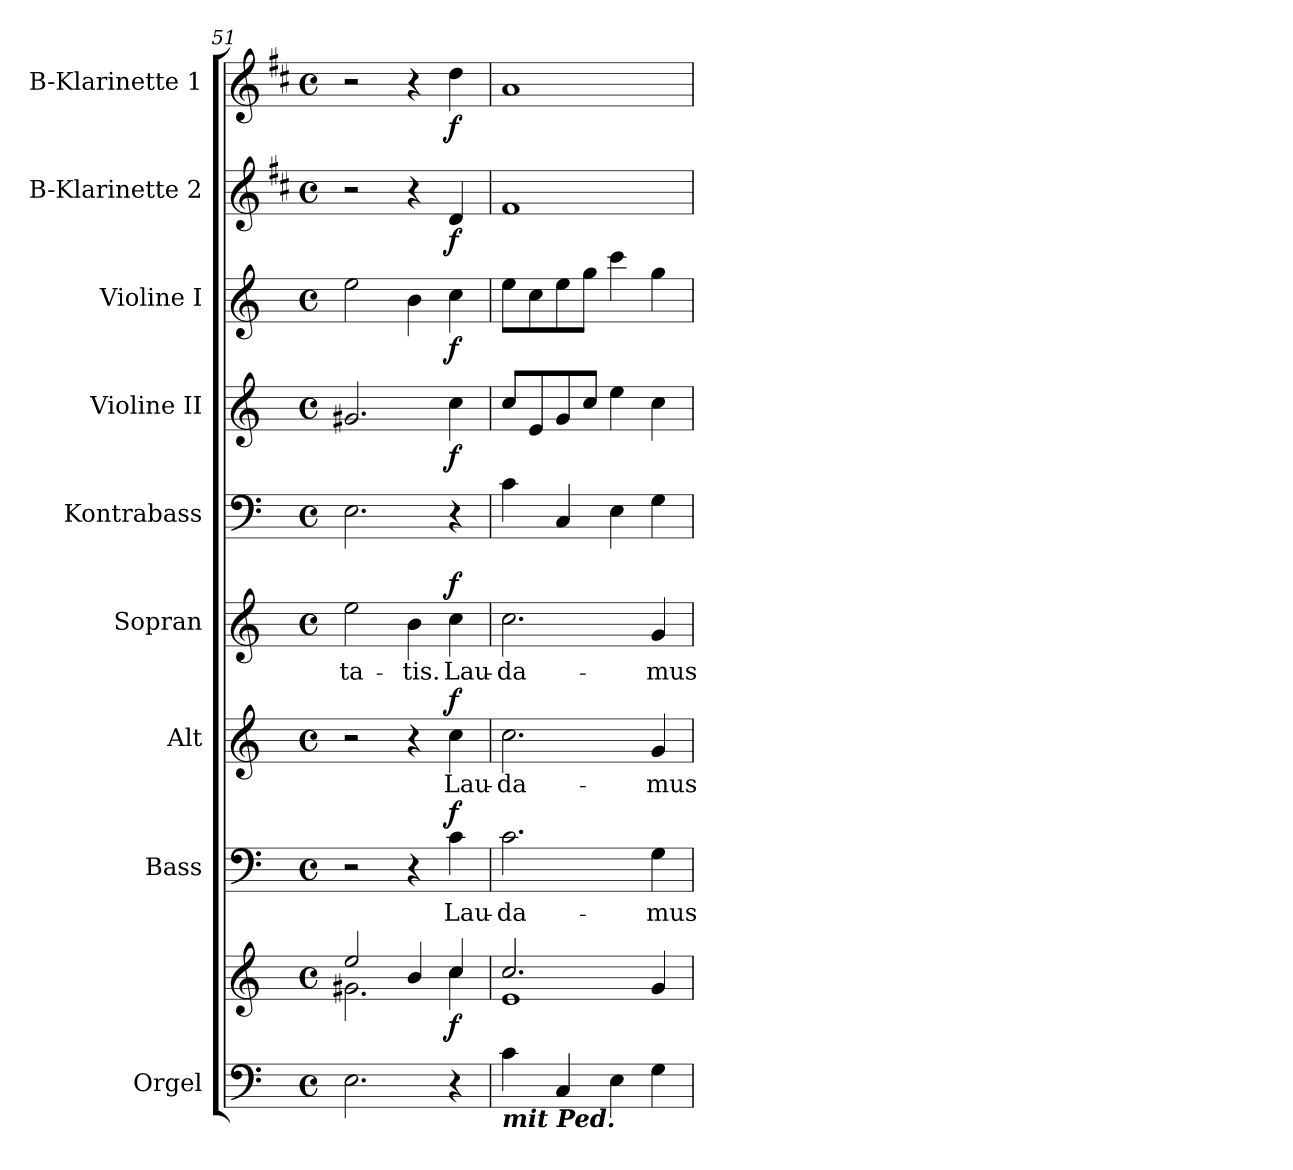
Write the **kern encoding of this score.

**kern	**kern	**dynam	**kern	**text	**dynam	**kern	**text	**dynam	**kern	**text	**dynam	**kern	**kern	**dynam	**kern	**dynam	**kern	**dynam	**kern	**dynam
*part9	*part9	*part9	*part8	*part8	*part8	*part7	*part7	*part7	*part6	*part6	*part6	*part5	*part4	*part4	*part3	*part3	*part2	*part2	*part1	*part1
*staff10	*staff9	*staff9/10	*staff8	*staff8	*staff8	*staff7	*staff7	*staff7	*staff6	*staff6	*staff6	*staff5	*staff4	*staff4	*staff3	*staff3	*staff2	*staff2	*staff1	*staff1
*I"Orgel	*	*	*I"Bass	*	*	*I"Alt	*	*	*I"Sopran	*	*	*I"Kontrabass	*I"Violine II	*	*I"Violine I	*	*I"B-Klarinette 2	*	*I"B-Klarinette 1	*
*I'Org.	*	*	*I'B.	*	*	*I'A.	*	*	*I'S.	*	*	*I'Kb.	*I'Vl. II	*	*I'Vl. I	*	*I'B Kl. 2	*	*I'B Kl. 1	*
*clefF4	*clefG2	*	*clefF4	*	*	*clefG2	*	*	*clefG2	*	*	*clefF4	*clefG2	*	*clefG2	*	*clefG2	*	*clefG2	*
*	*	*	*	*	*	*	*	*	*	*	*	*ITrd7c12	*	*	*	*	*ITrd1c2	*	*ITrd1c2	*
*k[]	*k[]	*	*k[]	*	*	*k[]	*	*	*k[]	*	*	*k[]	*k[]	*	*k[]	*	*k[]	*	*k[]	*
*C:	*C:	*	*C:	*	*	*C:	*	*	*C:	*	*	*C:	*C:	*	*C:	*	*C:	*	*C:	*
*M4/4	*M4/4	*	*M4/4	*	*	*M4/4	*	*	*M4/4	*	*	*M4/4	*M4/4	*	*M4/4	*	*M4/4	*	*M4/4	*
*met(c)	*met(c)	*	*met(c)	*	*	*met(c)	*	*	*met(c)	*	*	*met(c)	*met(c)	*	*met(c)	*	*met(c)	*	*met(c)	*
=51	=51	=51	=51	=51	=51	=51	=51	=51	=51	=51	=51	=51	=51	=51	=51	=51	=51	=51	=51	=51
*	*^	*	*	*	*	*	*	*	*	*	*	*	*	*	*	*	*	*	*	*
!	!	!	!	!	!	!	!	!	!	!	!LO:LY:b	!	!	!	!	!	!	!	!	!	!
2.E\	2ee/	2.g#X\	.	2r	.	.	2r	.	.	2ee\	-ta-	.	2.EE\	2.g#X/	.	2ee\	.	2r	.	2r	.
!	!	!	!	!	!	!	!	!	!	!	!LO:LY:b	!	!	!	!	!	!	!	!	!	!
.	4b/	.	.	4r	.	.	4r	.	.	4b\	-tis.	.	.	.	.	4b\	.	4r	.	4r	.
!	!	!	!LO:DY:b	!	!LO:LY:b	!LO:DY:a	!	!LO:LY:b	!LO:DY:a	!	!LO:LY:b	!LO:DY:a	!	!	!LO:DY:b	!	!LO:DY:b	!	!LO:DY:b	!	!LO:DY:b
4r	4cc/	4cc\	f	4c\	Lau-	f	4cc\	Lau-	f	4cc\	Lau-	f	4r	4cc\	f	4cc\	f	4c/	f	4cc\	f
=52	=52	=52	=52	=52	=52	=52	=52	=52	=52	=52	=52	=52	=52	=52	=52	=52	=52	=52	=52	=52	=52
!LO:TX:b:Bi:t=mit Ped.	!	!	!	!	!	!	!	!	!	!	!	!	!	!	!	!	!	!	!	!	!
!	!	!	!	!	!LO:LY:b	!	!	!LO:LY:b	!	!	!LO:LY:b	!	!	!	!	!	!	!	!	!	!
4c\	2.cc/	1e	.	2.c\	-da-	.	2.cc\	-da-	.	2.cc\	-da-	.	4C\	8cc/L	.	8ee\L	.	1e	.	1g	.
.	.	.	.	.	.	.	.	.	.	.	.	.	.	8e/	.	8cc\	.	.	.	.	.
4C/	.	.	.	.	.	.	.	.	.	.	.	.	4CC/	8g/	.	8ee\	.	.	.	.	.
.	.	.	.	.	.	.	.	.	.	.	.	.	.	8cc/J	.	8gg\J	.	.	.	.	.
4E\	.	.	.	.	.	.	.	.	.	.	.	.	4EE\	4ee\	.	4ccc\	.	.	.	.	.
!	!	!	!	!	!LO:LY:b	!	!	!LO:LY:b	!	!	!LO:LY:b	!	!	!	!	!	!	!	!	!	!
4G\	4g/	.	.	4G\	-mus	.	4g/	-mus	.	4g/	-mus	.	4GG\	4cc\	.	4gg\	.	.	.	.	.
*	*v	*v	*	*	*	*	*	*	*	*	*	*	*	*	*	*	*	*	*	*	*
=	=	=	=	=	=	=	=	=	=	=	=	=	=	=	=	=	=	=	=	=
*-	*-	*-	*-	*-	*-	*-	*-	*-	*-	*-	*-	*-	*-	*-	*-	*-	*-	*-	*-	*-
